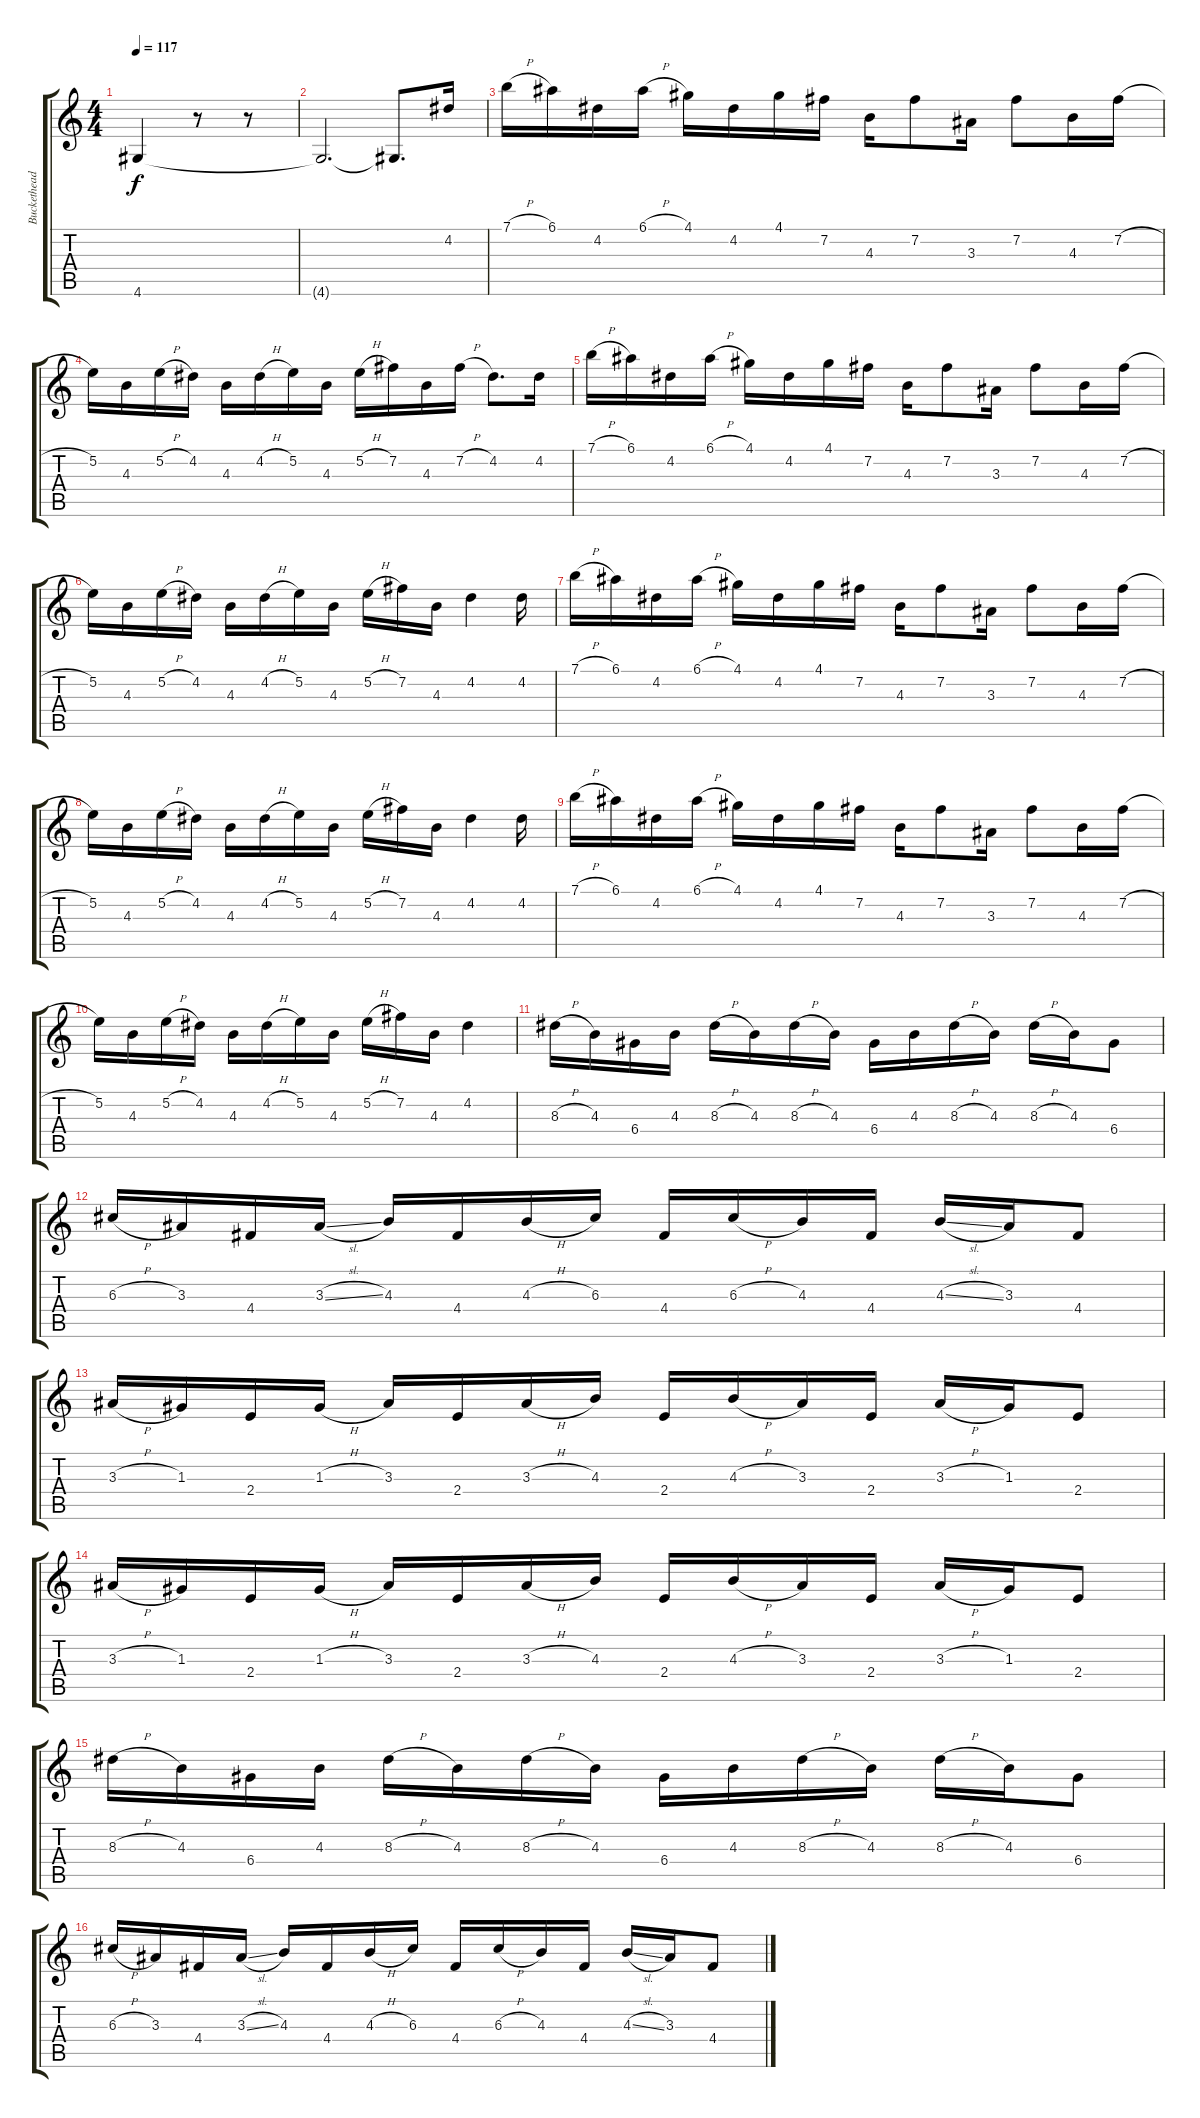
\track ("Buckethead" "Buckethead") {instrument electricguitarjazz}
\staff {score tabs}
\tuning (E4 B3 G3 D3 A2 E2) {hide}
\ts (4 4)
\tempo 117
\clef g2
\ks c
4.6.4{dy f} r.8 r.8 |
4.6{t}.2{d} 4.6{t}.8{d} 4.2.16 |
7.1{h}.16 6.1.16 4.2.16 6.1{h}.16 4.1.16 4.2.16 4.1.16 7.2.16 4.3.16 7.2.8 3.3.16 7.2.8 4.3.16 7.2{h}.16 |
5.2.16 4.3.16 5.2{h}.16 4.2.16 4.3.16 4.2{h}.16 5.2.16 4.3.16 5.2{h}.16 7.2.16 4.3.16 7.2{h}.16 4.2.8{d} 4.2.16 |
7.1{h}.16 6.1.16 4.2.16 6.1{h}.16 4.1.16 4.2.16 4.1.16 7.2.16 4.3.16 7.2.8 3.3.16 7.2.8 4.3.16 7.2{h}.16 |
5.2.16 4.3.16 5.2{h}.16 4.2.16 4.3.16 4.2{h}.16 5.2.16 4.3.16 5.2{h}.16 7.2.16 4.3.16 4.2.4 4.2.16 |
7.1{h}.16 6.1.16 4.2.16 6.1{h}.16 4.1.16 4.2.16 4.1.16 7.2.16 4.3.16 7.2.8 3.3.16 7.2.8 4.3.16 7.2{h}.16 |
5.2.16 4.3.16 5.2{h}.16 4.2.16 4.3.16 4.2{h}.16 5.2.16 4.3.16 5.2{h}.16 7.2.16 4.3.16 4.2.4 4.2.16 |
7.1{h}.16 6.1.16 4.2.16 6.1{h}.16 4.1.16 4.2.16 4.1.16 7.2.16 4.3.16 7.2.8 3.3.16 7.2.8 4.3.16 7.2{h}.16 |
5.2.16 4.3.16 5.2{h}.16 4.2.16 4.3.16 4.2{h}.16 5.2.16 4.3.16 5.2{h}.16 7.2.16 4.3.16 4.2.4 |
8.3{h}.16 4.3.16 6.4.16 4.3.16 8.3{h}.16 4.3.16 8.3{h}.16 4.3.16 6.4.16 4.3.16 8.3{h}.16 4.3.16 8.3{h}.16 4.3.16 6.4.8 |
6.3{h}.16 3.3.16 4.4.16 3.3{sl}.16 4.3.16 4.4.16 4.3{h}.16 6.3.16 4.4.16 6.3{h}.16 4.3.16 4.4.16 4.3{sl}.16 3.3.16 4.4.8 |
3.3{h}.16 1.3.16 2.4.16 1.3{h}.16 3.3.16 2.4.16 3.3{h}.16 4.3.16 2.4.16 4.3{h}.16 3.3.16 2.4.16 3.3{h}.16 1.3.16 2.4.8 |
3.3{h}.16 1.3.16 2.4.16 1.3{h}.16 3.3.16 2.4.16 3.3{h}.16 4.3.16 2.4.16 4.3{h}.16 3.3.16 2.4.16 3.3{h}.16 1.3.16 2.4.8 |
8.3{h}.16 4.3.16 6.4.16 4.3.16 8.3{h}.16 4.3.16 8.3{h}.16 4.3.16 6.4.16 4.3.16 8.3{h}.16 4.3.16 8.3{h}.16 4.3.16 6.4.8 |
6.3{h}.16 3.3.16 4.4.16 3.3{sl}.16 4.3.16 4.4.16 4.3{h}.16 6.3.16 4.4.16 6.3{h}.16 4.3.16 4.4.16 4.3{sl}.16 3.3.16 4.4.8
